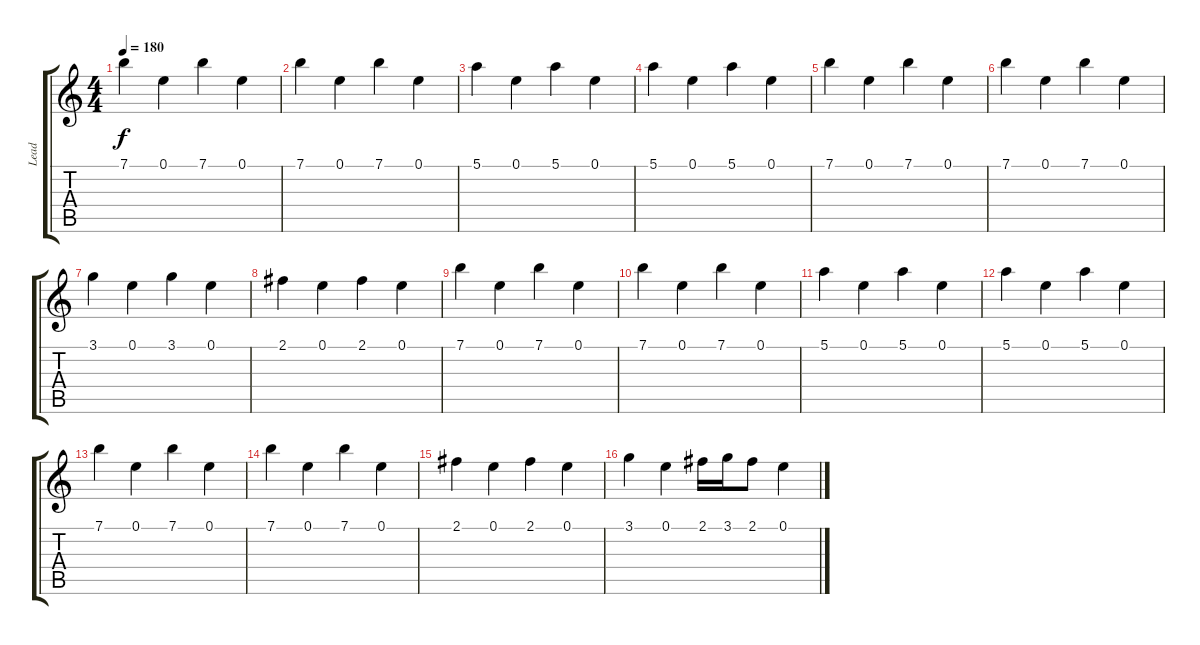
\track ("Lead" "Lead") {instrument distortionguitar}
\staff {score tabs}
\tuning (E4 B3 G3 D3 A2 E2) {hide}
\ts (4 4)
\tempo 180
\clef g2
\ks c
7.1.4{dy f volume 16} 0.1.4 7.1.4 0.1.4 |
7.1.4 0.1.4 7.1.4 0.1.4 |
5.1.4 0.1.4 5.1.4 0.1.4 |
5.1.4 0.1.4 5.1.4 0.1.4 |
7.1.4 0.1.4 7.1.4 0.1.4 |
7.1.4 0.1.4 7.1.4 0.1.4 |
3.1.4 0.1.4 3.1.4 0.1.4 |
2.1.4 0.1.4 2.1.4 0.1.4 |
7.1.4 0.1.4 7.1.4 0.1.4 |
7.1.4 0.1.4 7.1.4 0.1.4 |
5.1.4 0.1.4 5.1.4 0.1.4 |
5.1.4 0.1.4 5.1.4 0.1.4 |
7.1.4 0.1.4 7.1.4 0.1.4 |
7.1.4 0.1.4 7.1.4 0.1.4 |
2.1.4 0.1.4 2.1.4 0.1.4 |
3.1.4 0.1.4 2.1.16 3.1.16 2.1.8 0.1.4
